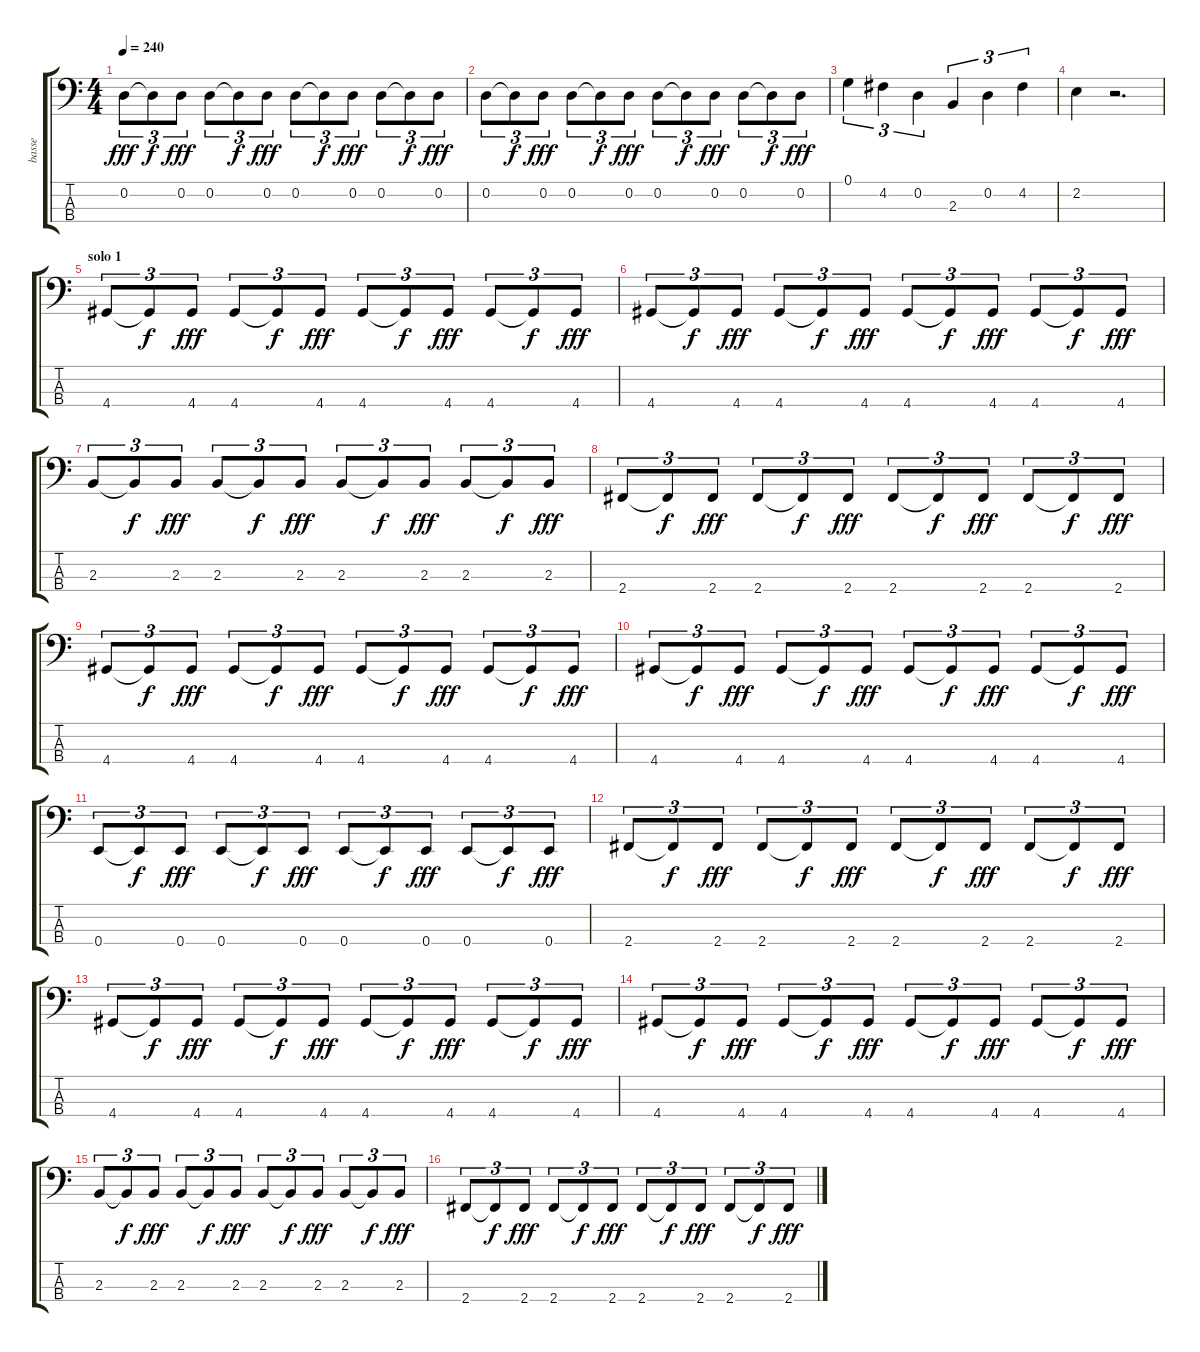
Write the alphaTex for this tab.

\track ("basse" "basse") {instrument electricbassfinger}
\staff {score tabs}
\tuning (G2 D2 A1 E1) {hide}
\ts (4 4)
\tempo 240
\clef f4
\ks c
0.2.8{tu (3 2) dy fff} 0.2{t}.8{tu (3 2) dy f} 0.2.8{tu (3 2) dy fff} 0.2.8{tu (3 2)} 0.2{t}.8{tu (3 2) dy f} 0.2.8{tu (3 2) dy fff} 0.2.8{tu (3 2)} 0.2{t}.8{tu (3 2) dy f} 0.2.8{tu (3 2) dy fff} 0.2.8{tu (3 2)} 0.2{t}.8{tu (3 2) dy f} 0.2.8{tu (3 2) dy fff} |
0.2.8{tu (3 2)} 0.2{t}.8{tu (3 2) dy f} 0.2.8{tu (3 2) dy fff} 0.2.8{tu (3 2)} 0.2{t}.8{tu (3 2) dy f} 0.2.8{tu (3 2) dy fff} 0.2.8{tu (3 2)} 0.2{t}.8{tu (3 2) dy f} 0.2.8{tu (3 2) dy fff} 0.2.8{tu (3 2)} 0.2{t}.8{tu (3 2) dy f} 0.2.8{tu (3 2) dy fff} |
0.1.4{tu (3 2)} 4.2.4{tu (3 2)} 0.2.4{tu (3 2)} 2.3.4{tu (3 2)} 0.2.4{tu (3 2)} 4.2.4{tu (3 2)} |
2.2.4 r.2{d} |
\section ("" "solo 1")
4.4.8{tu (3 2)} 4.4{t}.8{tu (3 2) dy f} 4.4.8{tu (3 2) dy fff} 4.4.8{tu (3 2)} 4.4{t}.8{tu (3 2) dy f} 4.4.8{tu (3 2) dy fff} 4.4.8{tu (3 2)} 4.4{t}.8{tu (3 2) dy f} 4.4.8{tu (3 2) dy fff} 4.4.8{tu (3 2)} 4.4{t}.8{tu (3 2) dy f} 4.4.8{tu (3 2) dy fff} |
4.4.8{tu (3 2)} 4.4{t}.8{tu (3 2) dy f} 4.4.8{tu (3 2) dy fff} 4.4.8{tu (3 2)} 4.4{t}.8{tu (3 2) dy f} 4.4.8{tu (3 2) dy fff} 4.4.8{tu (3 2)} 4.4{t}.8{tu (3 2) dy f} 4.4.8{tu (3 2) dy fff} 4.4.8{tu (3 2)} 4.4{t}.8{tu (3 2) dy f} 4.4.8{tu (3 2) dy fff} |
2.3.8{tu (3 2)} 2.3{t}.8{tu (3 2) dy f} 2.3.8{tu (3 2) dy fff} 2.3.8{tu (3 2)} 2.3{t}.8{tu (3 2) dy f} 2.3.8{tu (3 2) dy fff} 2.3.8{tu (3 2)} 2.3{t}.8{tu (3 2) dy f} 2.3.8{tu (3 2) dy fff} 2.3.8{tu (3 2)} 2.3{t}.8{tu (3 2) dy f} 2.3.8{tu (3 2) dy fff} |
2.4.8{tu (3 2)} 2.4{t}.8{tu (3 2) dy f} 2.4.8{tu (3 2) dy fff} 2.4.8{tu (3 2)} 2.4{t}.8{tu (3 2) dy f} 2.4.8{tu (3 2) dy fff} 2.4.8{tu (3 2)} 2.4{t}.8{tu (3 2) dy f} 2.4.8{tu (3 2) dy fff} 2.4.8{tu (3 2)} 2.4{t}.8{tu (3 2) dy f} 2.4.8{tu (3 2) dy fff} |
4.4.8{tu (3 2)} 4.4{t}.8{tu (3 2) dy f} 4.4.8{tu (3 2) dy fff} 4.4.8{tu (3 2)} 4.4{t}.8{tu (3 2) dy f} 4.4.8{tu (3 2) dy fff} 4.4.8{tu (3 2)} 4.4{t}.8{tu (3 2) dy f} 4.4.8{tu (3 2) dy fff} 4.4.8{tu (3 2)} 4.4{t}.8{tu (3 2) dy f} 4.4.8{tu (3 2) dy fff} |
4.4.8{tu (3 2)} 4.4{t}.8{tu (3 2) dy f} 4.4.8{tu (3 2) dy fff} 4.4.8{tu (3 2)} 4.4{t}.8{tu (3 2) dy f} 4.4.8{tu (3 2) dy fff} 4.4.8{tu (3 2)} 4.4{t}.8{tu (3 2) dy f} 4.4.8{tu (3 2) dy fff} 4.4.8{tu (3 2)} 4.4{t}.8{tu (3 2) dy f} 4.4.8{tu (3 2) dy fff} |
0.4.8{tu (3 2)} 0.4{t}.8{tu (3 2) dy f} 0.4.8{tu (3 2) dy fff} 0.4.8{tu (3 2)} 0.4{t}.8{tu (3 2) dy f} 0.4.8{tu (3 2) dy fff} 0.4.8{tu (3 2)} 0.4{t}.8{tu (3 2) dy f} 0.4.8{tu (3 2) dy fff} 0.4.8{tu (3 2)} 0.4{t}.8{tu (3 2) dy f} 0.4.8{tu (3 2) dy fff} |
2.4.8{tu (3 2)} 2.4{t}.8{tu (3 2) dy f} 2.4.8{tu (3 2) dy fff} 2.4.8{tu (3 2)} 2.4{t}.8{tu (3 2) dy f} 2.4.8{tu (3 2) dy fff} 2.4.8{tu (3 2)} 2.4{t}.8{tu (3 2) dy f} 2.4.8{tu (3 2) dy fff} 2.4.8{tu (3 2)} 2.4{t}.8{tu (3 2) dy f} 2.4.8{tu (3 2) dy fff} |
4.4.8{tu (3 2)} 4.4{t}.8{tu (3 2) dy f} 4.4.8{tu (3 2) dy fff} 4.4.8{tu (3 2)} 4.4{t}.8{tu (3 2) dy f} 4.4.8{tu (3 2) dy fff} 4.4.8{tu (3 2)} 4.4{t}.8{tu (3 2) dy f} 4.4.8{tu (3 2) dy fff} 4.4.8{tu (3 2)} 4.4{t}.8{tu (3 2) dy f} 4.4.8{tu (3 2) dy fff} |
4.4.8{tu (3 2)} 4.4{t}.8{tu (3 2) dy f} 4.4.8{tu (3 2) dy fff} 4.4.8{tu (3 2)} 4.4{t}.8{tu (3 2) dy f} 4.4.8{tu (3 2) dy fff} 4.4.8{tu (3 2)} 4.4{t}.8{tu (3 2) dy f} 4.4.8{tu (3 2) dy fff} 4.4.8{tu (3 2)} 4.4{t}.8{tu (3 2) dy f} 4.4.8{tu (3 2) dy fff} |
2.3.8{tu (3 2)} 2.3{t}.8{tu (3 2) dy f} 2.3.8{tu (3 2) dy fff} 2.3.8{tu (3 2)} 2.3{t}.8{tu (3 2) dy f} 2.3.8{tu (3 2) dy fff} 2.3.8{tu (3 2)} 2.3{t}.8{tu (3 2) dy f} 2.3.8{tu (3 2) dy fff} 2.3.8{tu (3 2)} 2.3{t}.8{tu (3 2) dy f} 2.3.8{tu (3 2) dy fff} |
2.4.8{tu (3 2)} 2.4{t}.8{tu (3 2) dy f} 2.4.8{tu (3 2) dy fff} 2.4.8{tu (3 2)} 2.4{t}.8{tu (3 2) dy f} 2.4.8{tu (3 2) dy fff} 2.4.8{tu (3 2)} 2.4{t}.8{tu (3 2) dy f} 2.4.8{tu (3 2) dy fff} 2.4.8{tu (3 2)} 2.4{t}.8{tu (3 2) dy f} 2.4.8{tu (3 2) dy fff}
